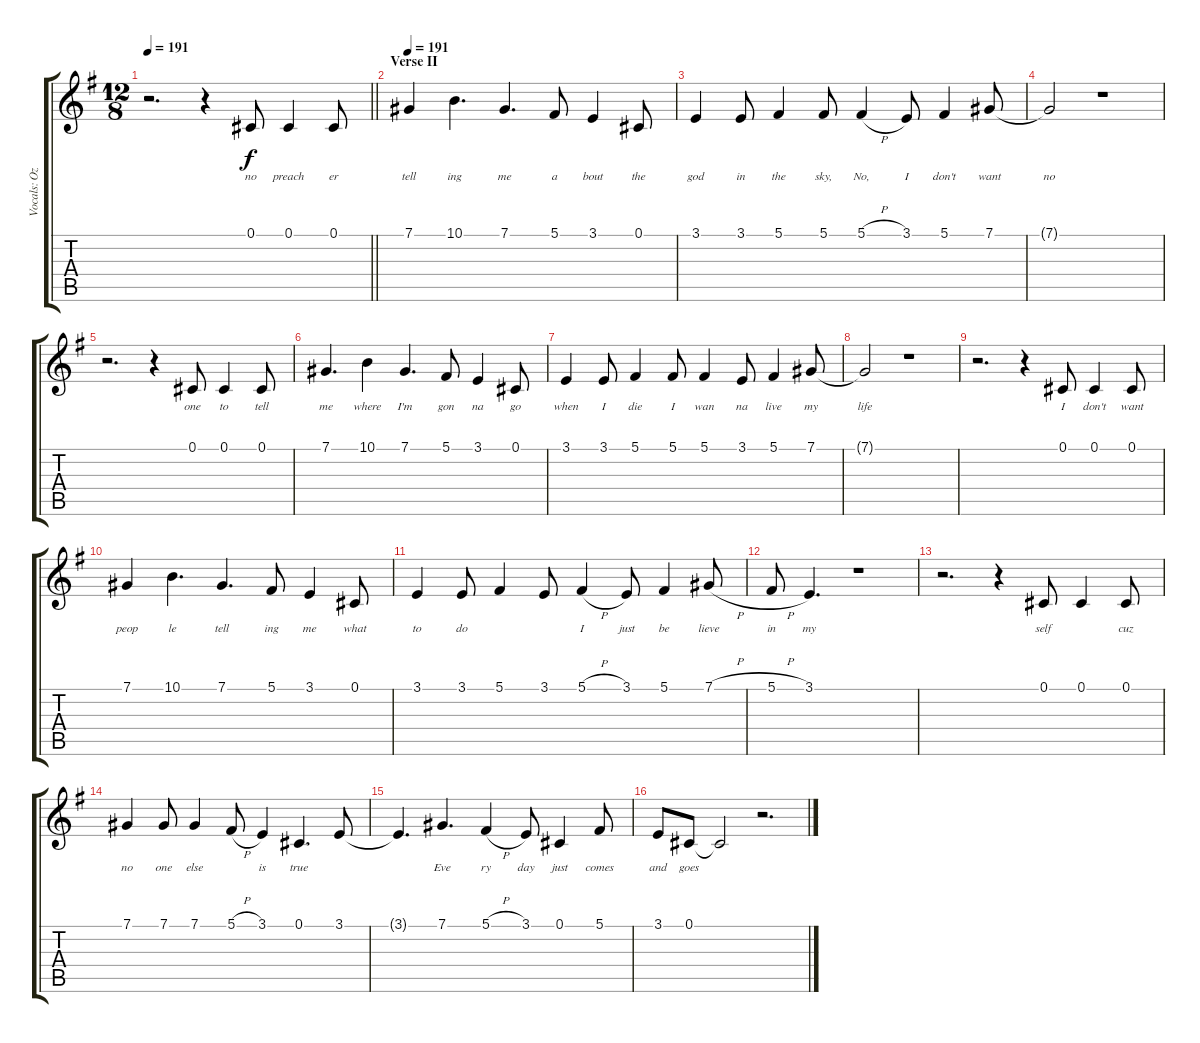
\track ("Vocals: Ozzy" "Vocals: Oz") {instrument lead2sawtooth}
\staff {score tabs}
\tuning (Db4 Ab3 E3 B2 Gb2 Db2) {hide}
\ts (12 8)
\tempo 191
\clef g2
\barLineRight lightlight
\ks g
r.2{d dy f} r.4 0.1.8{lyrics (0 "no") lyrics (1 "") lyrics (2 "") lyrics (3 "") lyrics (4 "")} 0.1.4{lyrics (0 "preach") lyrics (1 "") lyrics (2 "") lyrics (3 "") lyrics (4 "")} 0.1.8{lyrics (0 "er") lyrics (1 "") lyrics (2 "") lyrics (3 "") lyrics (4 "")} |
\section ("" "Verse II")
\tempo 191
7.1.4{lyrics (0 "tell") lyrics (1 "") lyrics (2 "") lyrics (3 "") lyrics (4 "")} 10.1.4{d lyrics (0 "ing") lyrics (1 "") lyrics (2 "") lyrics (3 "") lyrics (4 "")} 7.1.4{d lyrics (0 "me") lyrics (1 "") lyrics (2 "") lyrics (3 "") lyrics (4 "")} 5.1.8{lyrics (0 "a") lyrics (1 "") lyrics (2 "") lyrics (3 "") lyrics (4 "")} 3.1.4{lyrics (0 "bout") lyrics (1 "") lyrics (2 "") lyrics (3 "") lyrics (4 "")} 0.1.8{lyrics (0 "the") lyrics (1 "") lyrics (2 "") lyrics (3 "") lyrics (4 "")} |
3.1.4{lyrics (0 "god") lyrics (1 "") lyrics (2 "") lyrics (3 "") lyrics (4 "")} 3.1.8{lyrics (0 "in") lyrics (1 "") lyrics (2 "") lyrics (3 "") lyrics (4 "")} 5.1.4{lyrics (0 "the") lyrics (1 "") lyrics (2 "") lyrics (3 "") lyrics (4 "")} 5.1.8{lyrics (0 "sky,") lyrics (1 "") lyrics (2 "") lyrics (3 "") lyrics (4 "")} 5.1{h}.4{lyrics (0 "No,") lyrics (1 "") lyrics (2 "") lyrics (3 "") lyrics (4 "")} 3.1.8{lyrics (0 "I") lyrics (1 "") lyrics (2 "") lyrics (3 "") lyrics (4 "")} 5.1.4{lyrics (0 "don't") lyrics (1 "") lyrics (2 "") lyrics (3 "") lyrics (4 "")} 7.1.8{lyrics (0 "want") lyrics (1 "") lyrics (2 "") lyrics (3 "") lyrics (4 "")} |
7.1{t}.2{lyrics (0 "no") lyrics (1 "") lyrics (2 "") lyrics (3 "") lyrics (4 "")} r.1 |
r.2{d} r.4 0.1.8{lyrics (0 "one") lyrics (1 "") lyrics (2 "") lyrics (3 "") lyrics (4 "")} 0.1.4{lyrics (0 "to") lyrics (1 "") lyrics (2 "") lyrics (3 "") lyrics (4 "")} 0.1.8{lyrics (0 "tell") lyrics (1 "") lyrics (2 "") lyrics (3 "") lyrics (4 "")} |
7.1.4{d lyrics (0 "me") lyrics (1 "") lyrics (2 "") lyrics (3 "") lyrics (4 "")} 10.1.4{lyrics (0 "where") lyrics (1 "") lyrics (2 "") lyrics (3 "") lyrics (4 "")} 7.1.4{d lyrics (0 "I'm") lyrics (1 "") lyrics (2 "") lyrics (3 "") lyrics (4 "")} 5.1.8{lyrics (0 "gon") lyrics (1 "") lyrics (2 "") lyrics (3 "") lyrics (4 "")} 3.1.4{lyrics (0 "na") lyrics (1 "") lyrics (2 "") lyrics (3 "") lyrics (4 "")} 0.1.8{lyrics (0 "go") lyrics (1 "") lyrics (2 "") lyrics (3 "") lyrics (4 "")} |
3.1.4{lyrics (0 "when") lyrics (1 "") lyrics (2 "") lyrics (3 "") lyrics (4 "")} 3.1.8{lyrics (0 "I") lyrics (1 "") lyrics (2 "") lyrics (3 "") lyrics (4 "")} 5.1.4{lyrics (0 "die") lyrics (1 "") lyrics (2 "") lyrics (3 "") lyrics (4 "")} 5.1.8{lyrics (0 "I") lyrics (1 "") lyrics (2 "") lyrics (3 "") lyrics (4 "")} 5.1.4{lyrics (0 "wan") lyrics (1 "") lyrics (2 "") lyrics (3 "") lyrics (4 "")} 3.1.8{lyrics (0 "na") lyrics (1 "") lyrics (2 "") lyrics (3 "") lyrics (4 "")} 5.1.4{lyrics (0 "live") lyrics (1 "") lyrics (2 "") lyrics (3 "") lyrics (4 "")} 7.1.8{lyrics (0 "my") lyrics (1 "") lyrics (2 "") lyrics (3 "") lyrics (4 "")} |
7.1{t}.2{lyrics (0 "life") lyrics (1 "") lyrics (2 "") lyrics (3 "") lyrics (4 "")} r.1 |
r.2{d} r.4 0.1.8{lyrics (0 "I") lyrics (1 "") lyrics (2 "") lyrics (3 "") lyrics (4 "")} 0.1.4{lyrics (0 "don't") lyrics (1 "") lyrics (2 "") lyrics (3 "") lyrics (4 "")} 0.1.8{lyrics (0 "want") lyrics (1 "") lyrics (2 "") lyrics (3 "") lyrics (4 "")} |
7.1.4{lyrics (0 "peop") lyrics (1 "") lyrics (2 "") lyrics (3 "") lyrics (4 "")} 10.1.4{d lyrics (0 "le") lyrics (1 "") lyrics (2 "") lyrics (3 "") lyrics (4 "")} 7.1.4{d lyrics (0 "tell") lyrics (1 "") lyrics (2 "") lyrics (3 "") lyrics (4 "")} 5.1.8{lyrics (0 "ing") lyrics (1 "") lyrics (2 "") lyrics (3 "") lyrics (4 "")} 3.1.4{lyrics (0 "me") lyrics (1 "") lyrics (2 "") lyrics (3 "") lyrics (4 "")} 0.1.8{lyrics (0 "what") lyrics (1 "") lyrics (2 "") lyrics (3 "") lyrics (4 "")} |
3.1.4{lyrics (0 "to") lyrics (1 "") lyrics (2 "") lyrics (3 "") lyrics (4 "")} 3.1.8{lyrics (0 "do") lyrics (1 "") lyrics (2 "") lyrics (3 "") lyrics (4 "")} 5.1.4{lyrics (0 "") lyrics (1 "") lyrics (2 "") lyrics (3 "") lyrics (4 "")} 3.1.8{lyrics (0 "") lyrics (1 "") lyrics (2 "") lyrics (3 "") lyrics (4 "")} 5.1{h}.4{lyrics (0 "I") lyrics (1 "") lyrics (2 "") lyrics (3 "") lyrics (4 "")} 3.1.8{lyrics (0 "just") lyrics (1 "") lyrics (2 "") lyrics (3 "") lyrics (4 "")} 5.1.4{lyrics (0 "be") lyrics (1 "") lyrics (2 "") lyrics (3 "") lyrics (4 "")} 7.1{h}.8{lyrics (0 "lieve") lyrics (1 "") lyrics (2 "") lyrics (3 "") lyrics (4 "")} |
5.1{h}.8{lyrics (0 "in") lyrics (1 "") lyrics (2 "") lyrics (3 "") lyrics (4 "")} 3.1.4{d lyrics (0 "my") lyrics (1 "") lyrics (2 "") lyrics (3 "") lyrics (4 "")} r.1 |
r.2{d} r.4 0.1.8{lyrics (0 "self") lyrics (1 "") lyrics (2 "") lyrics (3 "") lyrics (4 "")} 0.1.4{lyrics (0 "") lyrics (1 "") lyrics (2 "") lyrics (3 "") lyrics (4 "")} 0.1.8{lyrics (0 "cuz") lyrics (1 "") lyrics (2 "") lyrics (3 "") lyrics (4 "")} |
7.1.4{lyrics (0 "no") lyrics (1 "") lyrics (2 "") lyrics (3 "") lyrics (4 "")} 7.1.8{lyrics (0 "one") lyrics (1 "") lyrics (2 "") lyrics (3 "") lyrics (4 "")} 7.1.4{lyrics (0 "else") lyrics (1 "") lyrics (2 "") lyrics (3 "") lyrics (4 "")} 5.1{h}.8{lyrics (0 "") lyrics (1 "") lyrics (2 "") lyrics (3 "") lyrics (4 "")} 3.1.4{lyrics (0 "is") lyrics (1 "") lyrics (2 "") lyrics (3 "") lyrics (4 "")} 0.1.4{d lyrics (0 "true") lyrics (1 "") lyrics (2 "") lyrics (3 "") lyrics (4 "")} 3.1.8{lyrics (0 "") lyrics (1 "") lyrics (2 "") lyrics (3 "") lyrics (4 "")} |
3.1{t}.4{d lyrics (0 "") lyrics (1 "") lyrics (2 "") lyrics (3 "") lyrics (4 "")} 7.1.4{d lyrics (0 "Eve") lyrics (1 "") lyrics (2 "") lyrics (3 "") lyrics (4 "")} 5.1{h}.4{lyrics (0 "ry") lyrics (1 "") lyrics (2 "") lyrics (3 "") lyrics (4 "")} 3.1.8{lyrics (0 "day") lyrics (1 "") lyrics (2 "") lyrics (3 "") lyrics (4 "")} 0.1.4{lyrics (0 "just") lyrics (1 "") lyrics (2 "") lyrics (3 "") lyrics (4 "")} 5.1.8{lyrics (0 "comes") lyrics (1 "") lyrics (2 "") lyrics (3 "") lyrics (4 "")} |
3.1.8{lyrics (0 "and") lyrics (1 "") lyrics (2 "") lyrics (3 "") lyrics (4 "")} 0.1.8{lyrics (0 "goes") lyrics (1 "") lyrics (2 "") lyrics (3 "") lyrics (4 "")} 0.1{t}.2{lyrics (0 "") lyrics (1 "") lyrics (2 "") lyrics (3 "") lyrics (4 "")} r.2{d}
